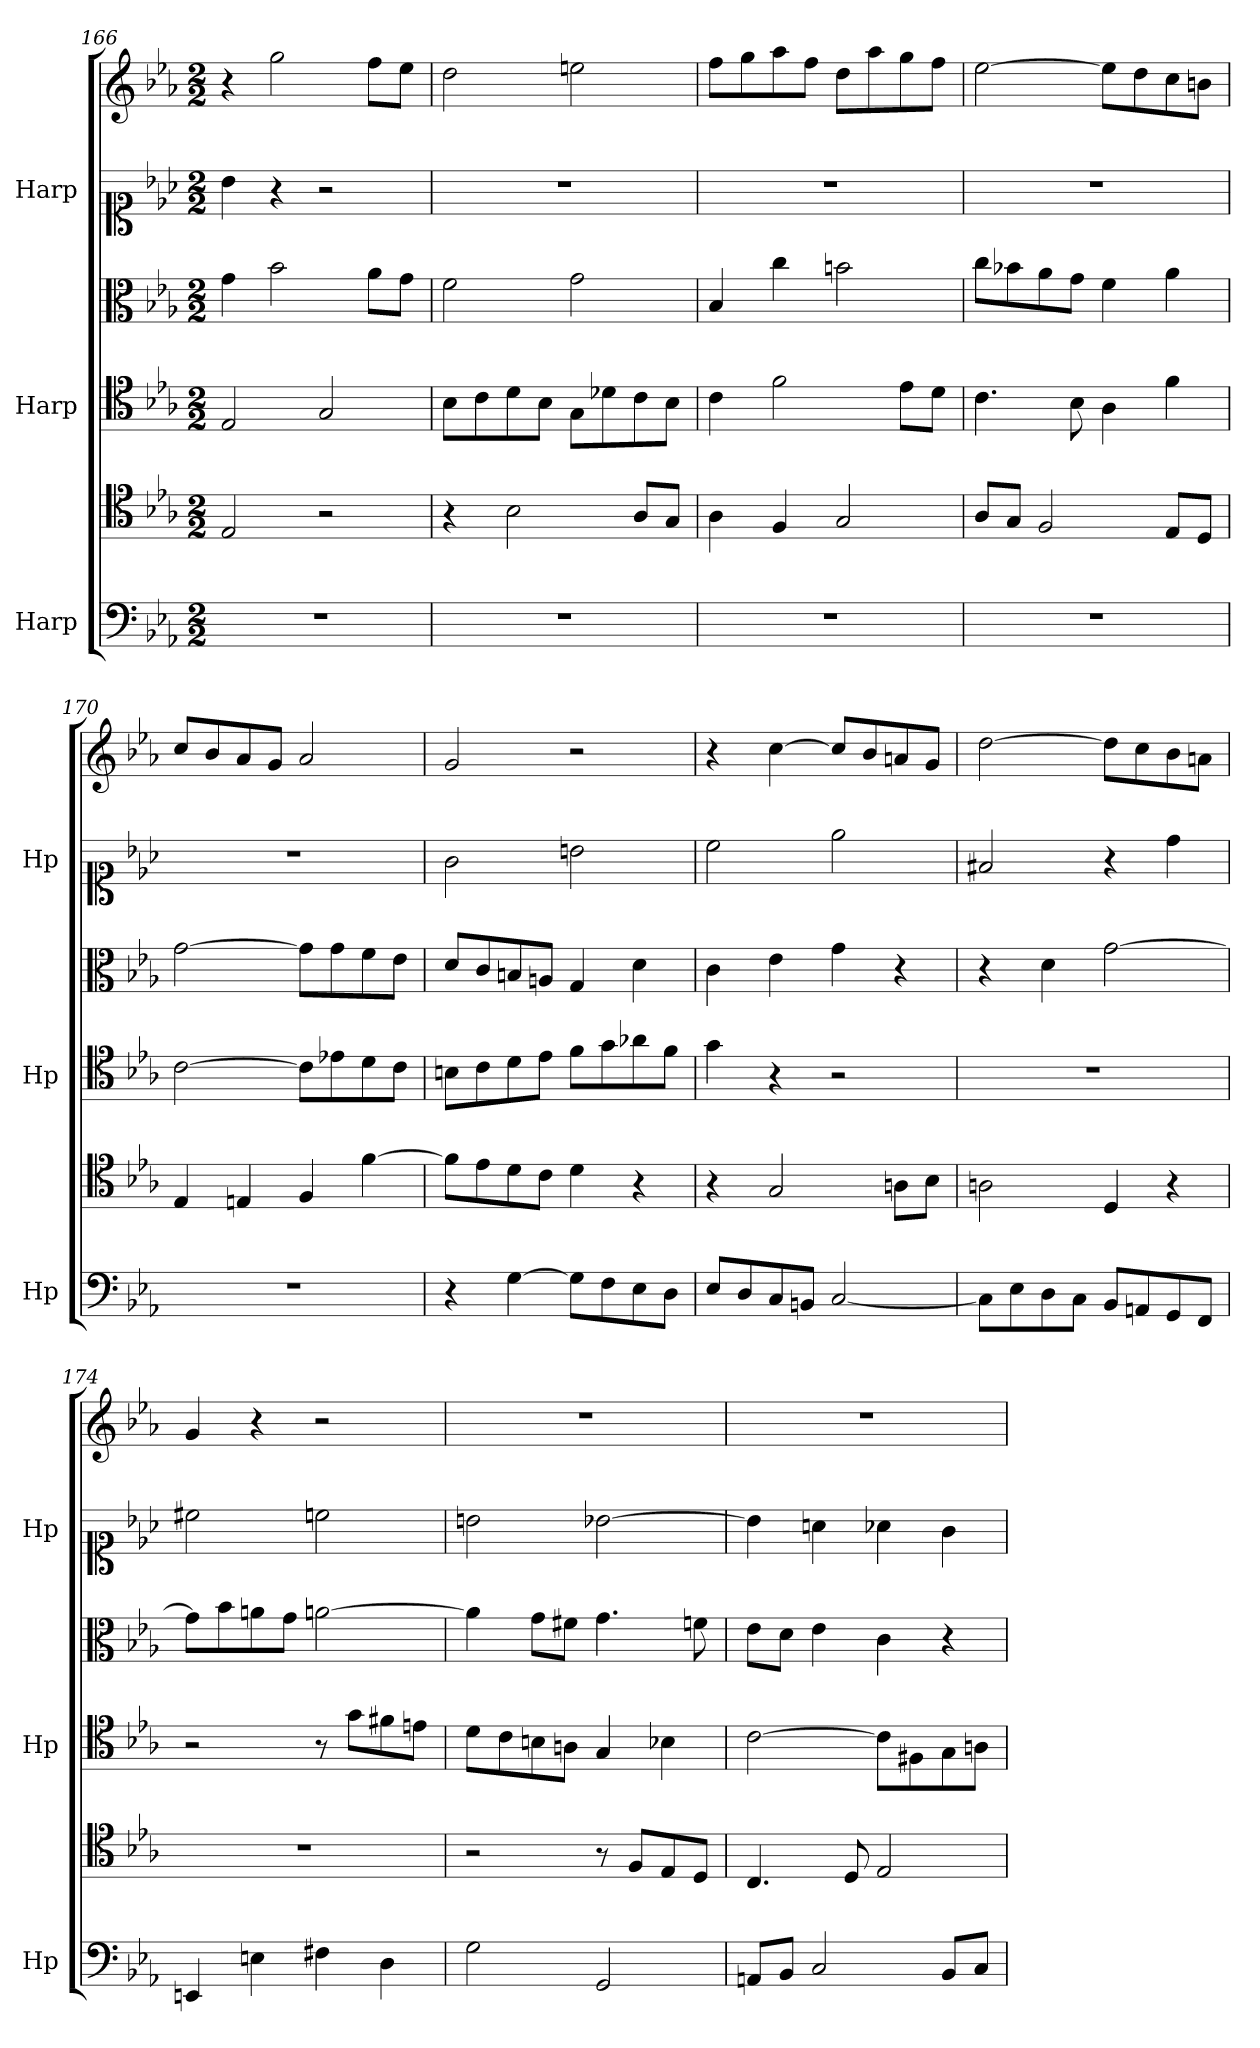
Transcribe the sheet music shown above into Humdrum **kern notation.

**kern	**kern	**kern	**kern	**kern	**kern
*part3	*part3	*part2	*part2	*part1	*part1
*staff6	*staff5	*staff4	*staff3	*staff2	*staff1
*I"Harp	*	*I"Harp	*	*I"Harp	*
*I'Hp	*	*I'Hp	*	*I'Hp	*
*clefF4	*clefC4	*clefC4	*clefC3	*clefC1	*clefG2
*k[b-e-a-]	*k[b-e-a-]	*k[b-e-a-]	*k[b-e-a-]	*k[b-e-a-]	*k[b-e-a-]
*M2/2	*M2/2	*M2/2	*M2/2	*M2/2	*M2/2
=166	=166	=166	=166	=166	=166
1r	2E-/	2E-/	4g\	4b-\	4r
.	.	.	2b-\	4r	2gg\
.	2r	2G/	.	2r	.
.	.	.	8a-\L	.	8ff\L
.	.	.	8g\J	.	8ee-\J
=167	=167	=167	=167	=167	=167
1r	4r	8B-\L	2f\	1r	2dd\
.	.	8c\	.	.	.
.	2B-\	8d\	.	.	.
.	.	8B-\J	.	.	.
.	.	8G\L	2g\	.	2een\
.	.	8d-X\	.	.	.
.	8A-/L	8c\	.	.	.
.	8G/J	8B-\J	.	.	.
=168	=168	=168	=168	=168	=168
1r	4A-\	4c\	4B-/	1r	8ff\L
.	.	.	.	.	8gg\
.	4F/	2f\	4cc\	.	8aa-\
.	.	.	.	.	8ff\J
.	2G/	.	2bn\	.	8dd\L
.	.	.	.	.	8aa-\
.	.	8e-\L	.	.	8gg\
.	.	8d\J	.	.	8ff\J
!!LO:PB:g=z
=169	=169	=169	=169	=169	=169
1r	8A-/L	4.c\	8cc\L	1r	[2ee-\
.	8G/J	.	8b-X\	.	.
.	2F/	.	8a-\	.	.
.	.	8B-\	8g\J	.	.
.	.	4A-\	4f\	.	8ee-\L]
.	.	.	.	.	8dd\
.	8E-/L	4f\	4a-\	.	8cc\
.	8D/J	.	.	.	8bn\J
=170	=170	=170	=170	=170	=170
1r	4E-/	[2c\	[2g\	1r	8cc/L
.	.	.	.	.	8b-/
.	4En/	.	.	.	8a-/
.	.	.	.	.	8g/J
.	4F/	8c\L]	8g\L]	.	2a-/
.	.	8e-X\	8g\	.	.
.	[4f\	8d\	8f\	.	.
.	.	8c\J	8e-\J	.	.
=171	=171	=171	=171	=171	=171
4r	8f\L]	8Bn\L	8d/L	2g\	2g/
.	8e-\	8c\	8c/	.	.
[4G\	8d\	8d\	8Bn/	.	.
.	8c\J	8e-\J	8An/J	.	.
8G\L]	4d\	8f\L	4G/	2bn\	2r
8F\	.	8g\	.	.	.
8E-\	4r	8a-X\	4d\	.	.
8D\J	.	8f\J	.	.	.
=172	=172	=172	=172	=172	=172
8E-/L	4r	4g\	4c\	2cc\	4r
8D/	.	.	.	.	.
8C/	2G/	4r	4e-\	.	[4cc\
8BBn/J	.	.	.	.	.
[2C/	.	2r	4g\	2ee-\	8cc/L]
.	.	.	.	.	8b-/
.	8An\L	.	4r	.	8an/
.	8B-\J	.	.	.	8g/J
!!LO:LB:g=z
=173	=173	=173	=173	=173	=173
8C\L]	2An\	1r	4r	2f#X/	[2dd\
8E-\	.	.	.	.	.
8D\	.	.	4d\	.	.
8C\J	.	.	.	.	.
8BB-/L	4D/	.	[2g\	4r	8dd\L]
8AAn/	.	.	.	.	8cc\
8GG/	4r	.	.	4dd\	8b-\
8FF/J	.	.	.	.	8an\J
=174	=174	=174	=174	=174	=174
4EEn/	1r	2r	8g\L]	2cc#X\	4g/
.	.	.	8b-\	.	.
4En\	.	.	8an\	.	4r
.	.	.	8g\J	.	.
4F#X\	.	8r	[2an\	2ccn\	2r
.	.	8g\L	.	.	.
4D\	.	8f#X\	.	.	.
.	.	8en\J	.	.	.
=175	=175	=175	=175	=175	=175
2G\	2r	8d\L	4a\]	2bn\	1r
.	.	8c\	.	.	.
.	.	8Bn\	8g\L	.	.
.	.	8An\J	8f#X\J	.	.
2GG/	8r	4G/	4.g\	[2b-X\	.
.	8F/L	.	.	.	.
.	8E-/	4B-X\	.	.	.
.	8D/J	.	8fn\	.	.
=176	=176	=176	=176	=176	=176
8AAn/L	4.C/	[2c\	8e-\L	4b-\]	1r
8BB-/J	.	.	8d\J	.	.
2C/	.	.	4e-\	4an\	.
.	8D/	.	.	.	.
.	2E-/	8c\L]	4c\	4a-X\	.
.	.	8F#X\	.	.	.
8BB-/L	.	8G\	4r	4g\	.
8C/J	.	8An\J	.	.	.
=	=	=	=	=	=
*-	*-	*-	*-	*-	*-
